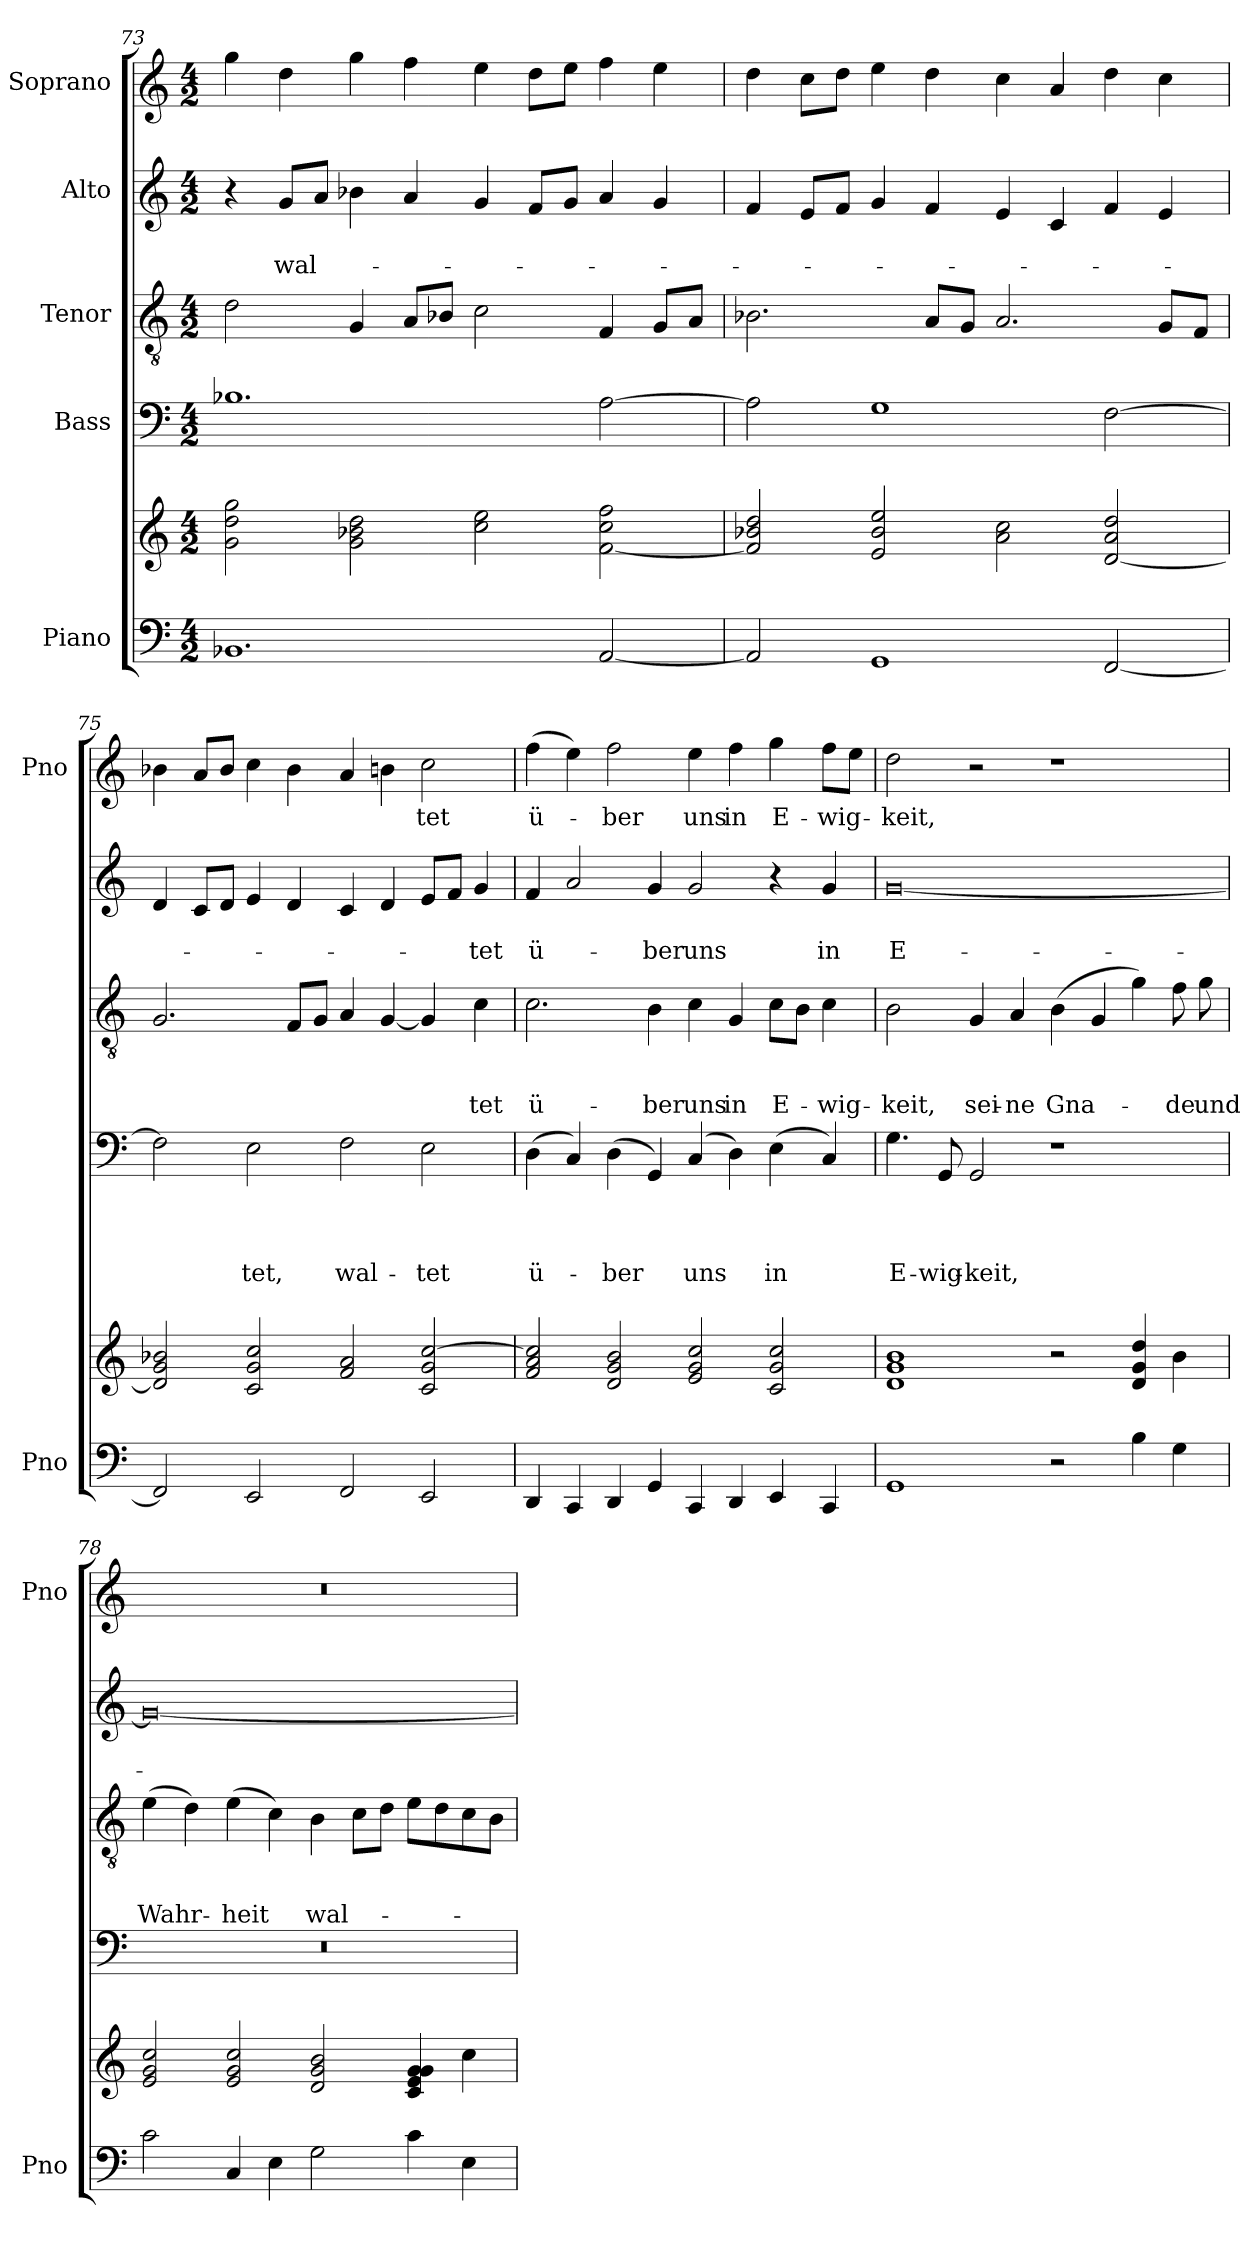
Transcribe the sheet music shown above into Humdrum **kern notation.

**kern	**kern	**kern	**text	**text	**text	**text	**text	**kern	**text	**text	**text	**kern	**text	**text	**kern	**text
*part5	*part5	*part4	*part4	*part4	*part4	*part4	*part4	*part3	*part3	*part3	*part3	*part2	*part2	*part2	*part1	*part1
*staff6	*staff5	*staff4	*staff4	*staff4	*staff4	*staff4	*staff4	*staff3	*staff3	*staff3	*staff3	*staff2	*staff2	*staff2	*staff1	*staff1
*I"Piano	*	*I"Bass	*	*	*	*	*	*I"Tenor	*	*	*	*I"Alto	*	*	*I"Soprano	*
*I'Pno	*	*	*	*	*	*	*	*	*	*	*	*	*	*	*I'Pno	*
*clefF4	*clefG2	*clefF4	*	*	*	*	*	*clefGv2	*	*	*	*clefG2	*	*	*clefG2	*
*k[]	*k[]	*k[]	*	*	*	*	*	*k[]	*	*	*	*k[]	*	*	*k[]	*
*C:	*C:	*C:	*	*	*	*	*	*C:	*	*	*	*C:	*	*	*C:	*
*M4/2	*M4/2	*M4/2	*	*	*	*	*	*M4/2	*	*	*	*M4/2	*	*	*M4/2	*
=73	=73	=73	=73	=73	=73	=73	=73	=73	=73	=73	=73	=73	=73	=73	=73	=73
1.BB-	2g\ 2dd\ 2gg\	1.B-X	.	.	.	.	.	2d\	.	.	.	4r	.	.	4gg\	.
.	.	.	.	.	.	.	.	.	.	.	.	8g/L	.	wal-	4dd\	.
.	.	.	.	.	.	.	.	.	.	.	.	8a/J	.	.	.	.
.	2g\ 2b-\ 2dd\	.	.	.	.	.	.	4G/	.	.	.	4b-X\	.	.	4gg\	.
.	.	.	.	.	.	.	.	8A/L	.	.	.	4a/	.	.	4ff\	.
.	.	.	.	.	.	.	.	8B-X/J	.	.	.	.	.	.	.	.
.	2cc\ 2ee\	.	.	.	.	.	.	2c\	.	.	.	4g/	.	.	4ee\	.
.	.	.	.	.	.	.	.	.	.	.	.	8f/L	.	.	8dd\L	.
.	.	.	.	.	.	.	.	.	.	.	.	8g/J	.	.	8ee\J	.
[2AA/	[2f\ 2cc\ 2ff\	[2A\	.	.	.	.	.	4F/	.	.	.	4a/	.	.	4ff\	.
.	.	.	.	.	.	.	.	8G/L	.	.	.	4g/	.	.	4ee\	.
.	.	.	.	.	.	.	.	8A/J	.	.	.	.	.	.	.	.
=74	=74	=74	=74	=74	=74	=74	=74	=74	=74	=74	=74	=74	=74	=74	=74	=74
2AA/]	2f/] 2b-/ 2dd/	2A\]	.	.	.	.	.	2.B-X\	.	.	.	4f/	.	.	4dd\	.
.	.	.	.	.	.	.	.	.	.	.	.	8e/L	.	.	8cc\L	.
.	.	.	.	.	.	.	.	.	.	.	.	8f/J	.	.	8dd\J	.
1GG	2e/ 2b-/ 2ee/	1G	.	.	.	.	.	.	.	.	.	4g/	.	.	4ee\	.
.	.	.	.	.	.	.	.	8A/L	.	.	.	4f/	.	.	4dd\	.
.	.	.	.	.	.	.	.	8G/J	.	.	.	.	.	.	.	.
.	2a\ 2cc\	.	.	.	.	.	.	2.A/	.	.	.	4e/	.	.	4cc\	.
.	.	.	.	.	.	.	.	.	.	.	.	4c/	.	.	4a/	.
[2FF/	[2d/ 2a/ 2dd/	[2F\	.	.	.	.	.	.	.	.	.	4f/	.	.	4dd\	.
.	.	.	.	.	.	.	.	8G/L	.	.	.	4e/	.	.	4cc\	.
.	.	.	.	.	.	.	.	8F/J	.	.	.	.	.	.	.	.
!!LO:LB:g=z
=75	=75	=75	=75	=75	=75	=75	=75	=75	=75	=75	=75	=75	=75	=75	=75	=75
2FF/]	2d/] 2g/ 2b-/	2F\]	.	.	.	.	­	2.G/	.	.	.	4d/	.	.	4b-X\	.
.	.	.	.	.	.	.	.	.	.	.	.	8c/L	.	.	8a/L	.
.	.	.	.	.	.	.	.	.	.	.	.	8d/J	.	.	8b-/J	.
2EE/	2c/ 2g/ 2cc/	2E\	.	.	.	-tet,	.	.	.	.	.	4e/	.	.	4cc\	.
.	.	.	.	.	.	.	.	8F/L	.	.	.	4d/	.	.	4b-\	.
.	.	.	.	.	.	.	.	8G/J	.	.	.	.	.	.	.	.
2FF/	2f/ 2a/	2F\	.	.	.	wal-	.	4A/	.	.	.	4c/	.	.	4a/	.
.	.	.	.	.	.	.	.	[4G/	.	.	.	4d/	.	.	4bn\	.
2EE/	2c/ 2g/ [2cc/	2E\	.	.	.	-tet	.	4G/]	.	.	.	8e/L	.	.	2cc\	-tet
.	.	.	.	.	.	.	.	.	.	.	.	8f/J	.	.	.	.
.	.	.	.	.	.	.	.	4c\	.	.	-tet	4g/	.	-tet	.	.
=76	=76	=76	=76	=76	=76	=76	=76	=76	=76	=76	=76	=76	=76	=76	=76	=76
4DD/	2f/ 2a/ 2cc/]	(4D\	.	.	.	ü-	.	2.c\	.	.	ü-	4f/	.	ü-	(4ff\	ü-
4CC/	.	4C/)	.	.	.	.	.	.	.	.	.	2a/	.	.	4ee\)	.
4DD/	2d/ 2g/ 2b/	(4D\	.	.	.	-ber	.	.	.	.	.	.	.	.	2ff\	-ber
4GG/	.	4GG/)	.	.	.	.	.	4B\	.	.	-ber	4g/	.	-ber	.	.
4CC/	2e/ 2g/ 2cc/	(4C/	.	.	.	uns	.	4c\	.	.	uns	2g/	.	uns	4ee\	uns
4DD/	.	4D\)	.	.	.	.	.	4G/	.	.	in	.	.	.	4ff\	in
4EE/	2c/ 2g/ 2cc/	(4E\	.	.	.	in	.	8c\L	.	.	E-	4r	.	.	4gg\	E-
.	.	.	.	.	.	.	.	8B\J	.	.	.	.	.	.	.	.
4CC/	.	4C/)	.	.	.	.	.	4c\	.	.	-wig-	4g/	.	in	8ff\L	-wig-
.	.	.	.	.	.	.	.	.	.	.	.	.	.	.	8ee\J	.
=77	=77	=77	=77	=77	=77	=77	=77	=77	=77	=77	=77	=77	=77	=77	=77	=77
1GG	1d 1g 1b	4.G\	.	.	.	E-	.	2B\	.	.	-keit,	[0g	.	E-	2dd\	-keit,
.	.	8GG/	.	.	.	-wig-	.	.	.	.	.	.	.	.	.	.
.	.	2GG/	.	.	.	-keit,	.	4G/	.	.	sei-	.	.	.	2r	.
.	.	.	.	.	.	.	.	4A/	.	.	-ne	.	.	.	.	.
2r	2r	1r	.	.	.	.	.	(4B\	.	.	Gna-	.	.	.	1r	.
.	.	.	.	.	.	.	.	4G/	.	.	.	.	.	.	.	.
4B\	4d/ 4g/ 4dd/	.	.	.	.	.	.	4g\)	.	.	.	.	.	.	.	.
4G\	4b\	.	.	.	.	.	.	8f\	.	.	-de	.	.	.	.	.
.	.	.	.	.	.	.	.	8g\	.	.	und	.	.	.	.	.
=78	=78	=78	=78	=78	=78	=78	=78	=78	=78	=78	=78	=78	=78	=78	=78	=78
2c\	2e/ 2g/ 2cc/	0r	.	.	.	.	.	(4e\	.	.	Wahr-	0g_	.	.	0r	.
.	.	.	.	.	.	.	.	4d\)	.	.	.	.	.	.	.	.
4C/	2e/ 2g/ 2cc/	.	.	.	.	.	.	(4e\	.	.	-heit	.	.	.	.	.
4E\	.	.	.	.	.	.	.	4c\)	.	.	.	.	.	.	.	.
2G\	2d/ 2g/ 2b/	.	.	.	.	.	.	4B\	.	.	wal-	.	.	.	.	.
.	.	.	.	.	.	.	.	8c\L	.	.	.	.	.	.	.	.
.	.	.	.	.	.	.	.	8d\J	.	.	.	.	.	.	.	.
4c\	4c/ 4e/ 4g/ 4g/	.	.	.	.	.	.	8e\L	.	.	.	.	.	.	.	.
.	.	.	.	.	.	.	.	8d\	.	.	.	.	.	.	.	.
4E\	4cc\	.	.	.	.	.	.	8c\	.	.	.	.	.	.	.	.
.	.	.	.	.	.	.	.	8B\J	.	.	.	.	.	.	.	.
=	=	=	=	=	=	=	=	=	=	=	=	=	=	=	=	=
*-	*-	*-	*-	*-	*-	*-	*-	*-	*-	*-	*-	*-	*-	*-	*-	*-
